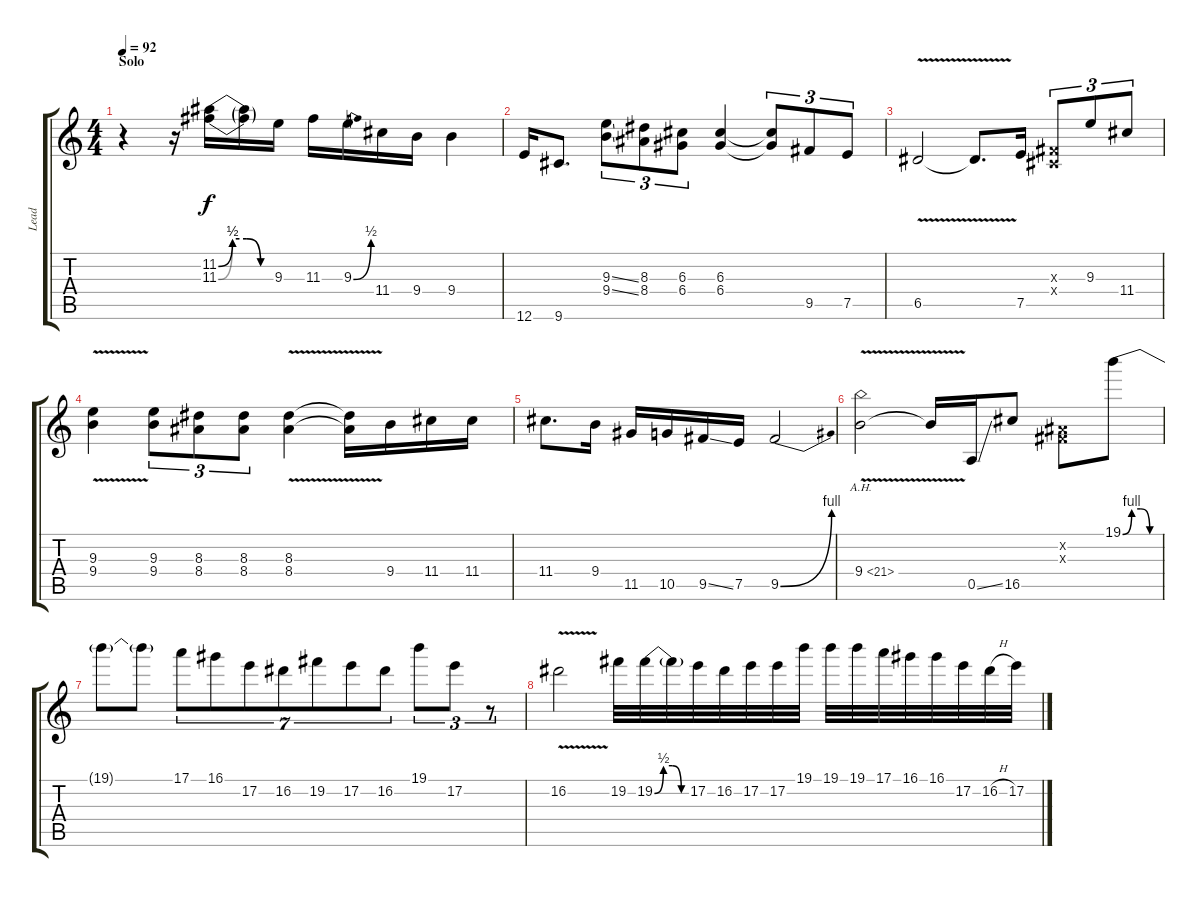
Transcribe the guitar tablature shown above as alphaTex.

\track ("Lead" "Lead") {instrument overdrivenguitar}
\staff {score tabs}
\tuning (E4 B3 G3 D3 A2 E2) {hide}
\ts (4 4)
\section ("" "Solo")
\tempo 92
\clef g2
\ks c
r.4{dy f} r.16 (11.2{be (custom 0 0 15 2 30 2 45 0 60 0)} 11.3{be (custom 0 0 15 2 30 2 45 0 60 0)}).16 (11.2{t} 11.3{t}).16 9.3.16 11.3.16 9.3{be (bend 0 0 60 2)}.16 11.4.16 9.4.16 9.4.4 |
12.6.16 9.6.8{d} (9.3{ss} 9.4{ss}).8{tu (3 2)} (8.3 8.4).8{tu (3 2)} (6.3 6.4).8{tu (3 2)} (6.3 6.4).4 (6.3{t} 6.4{t}).8{tu (3 2)} 9.5.8{tu (3 2)} 7.5.8{tu (3 2)} |
6.5{v}.2 6.5{t}.8{d} 7.5.16 (-1.3{x} -1.4{x}).8{tu (3 2)} 9.3.8{tu (3 2)} 11.4.8{tu (3 2)} |
(9.3{v} 9.4{v}).4 (9.3 9.4).8{tu (3 2)} (8.3 8.4).8{tu (3 2)} (8.3 8.4).8{tu (3 2)} (8.3{v} 8.4{v}).4 (8.3{t} 8.4{t}).16 9.4.16 11.4.16 11.4.16 |
11.4.8{d} 9.4.16 11.5.16 10.5.16 9.5{ss}.16 7.5.16 9.5{be (bend 0 0 60 4)}.2 |
9.4{ah 12 v}.2 9.4{t}.16 0.5{ss}.16 16.5.8 (-1.2{x} -1.3{x}).8 19.1{be (custom 0 0 15 4 30 4 45 0 60 0)}.8 |
19.1{t}.8 19.1{t}.8 17.1.8{tu (7 4)} 16.1.8{tu (7 4)} 17.2.8{tu (7 4)} 16.2.8{tu (7 4)} 19.2.8{tu (7 4)} 17.2.8{tu (7 4)} 16.2.8{tu (7 4)} 19.1.8{tu (3 2)} 17.2.8{tu (3 2)} r.8{tu (3 2)} |
16.2{v}.2 19.2.32 19.2{be (custom 0 0 15 2 30 2 45 0 60 0)}.32 19.2{t}.32 17.2.32 16.2.32 17.2.32 17.2.32 19.1.32 19.1.32 19.1.32 17.1.32 16.1.32 16.1.32 17.2.32 16.2{h}.32 17.2.32
